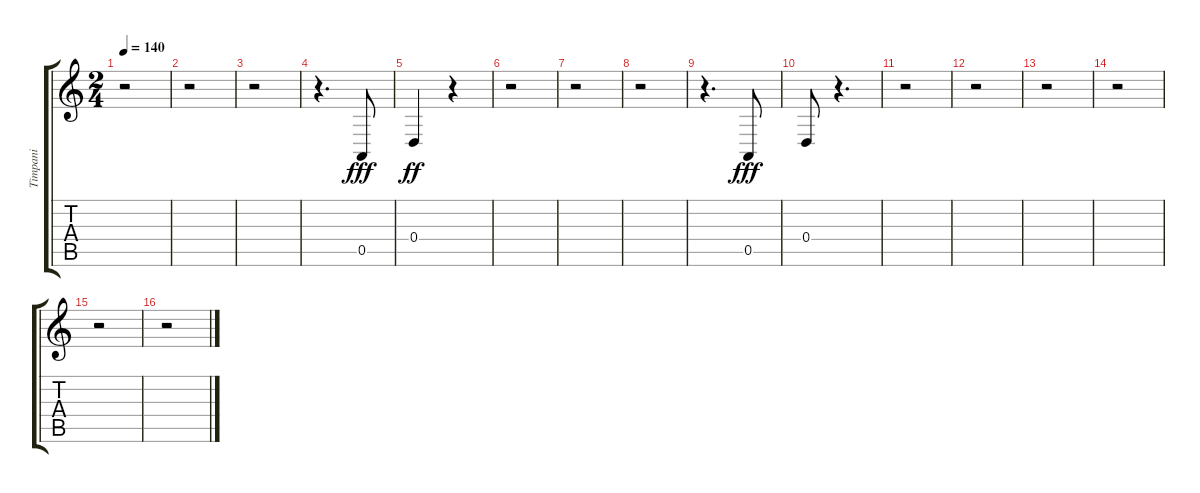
\track ("Timpani" "Timpani") {instrument timpani}
\staff {score tabs}
\tuning (E4 B3 G3 D3 A2 E2) {hide}
\ts (2 4)
\tempo 140
\clef g2
\ks c
r.2{dy f} |
r.2 |
r.2 |
r.4{d} 0.5.8{dy fff} |
0.4.4{dy ff} r.4 |
r.2 |
r.2 |
r.2 |
r.4{d} 0.5.8{dy fff} |
0.4.8 r.4{d} |
r.2 |
r.2 |
r.2 |
r.2 |
r.2 |
r.2
